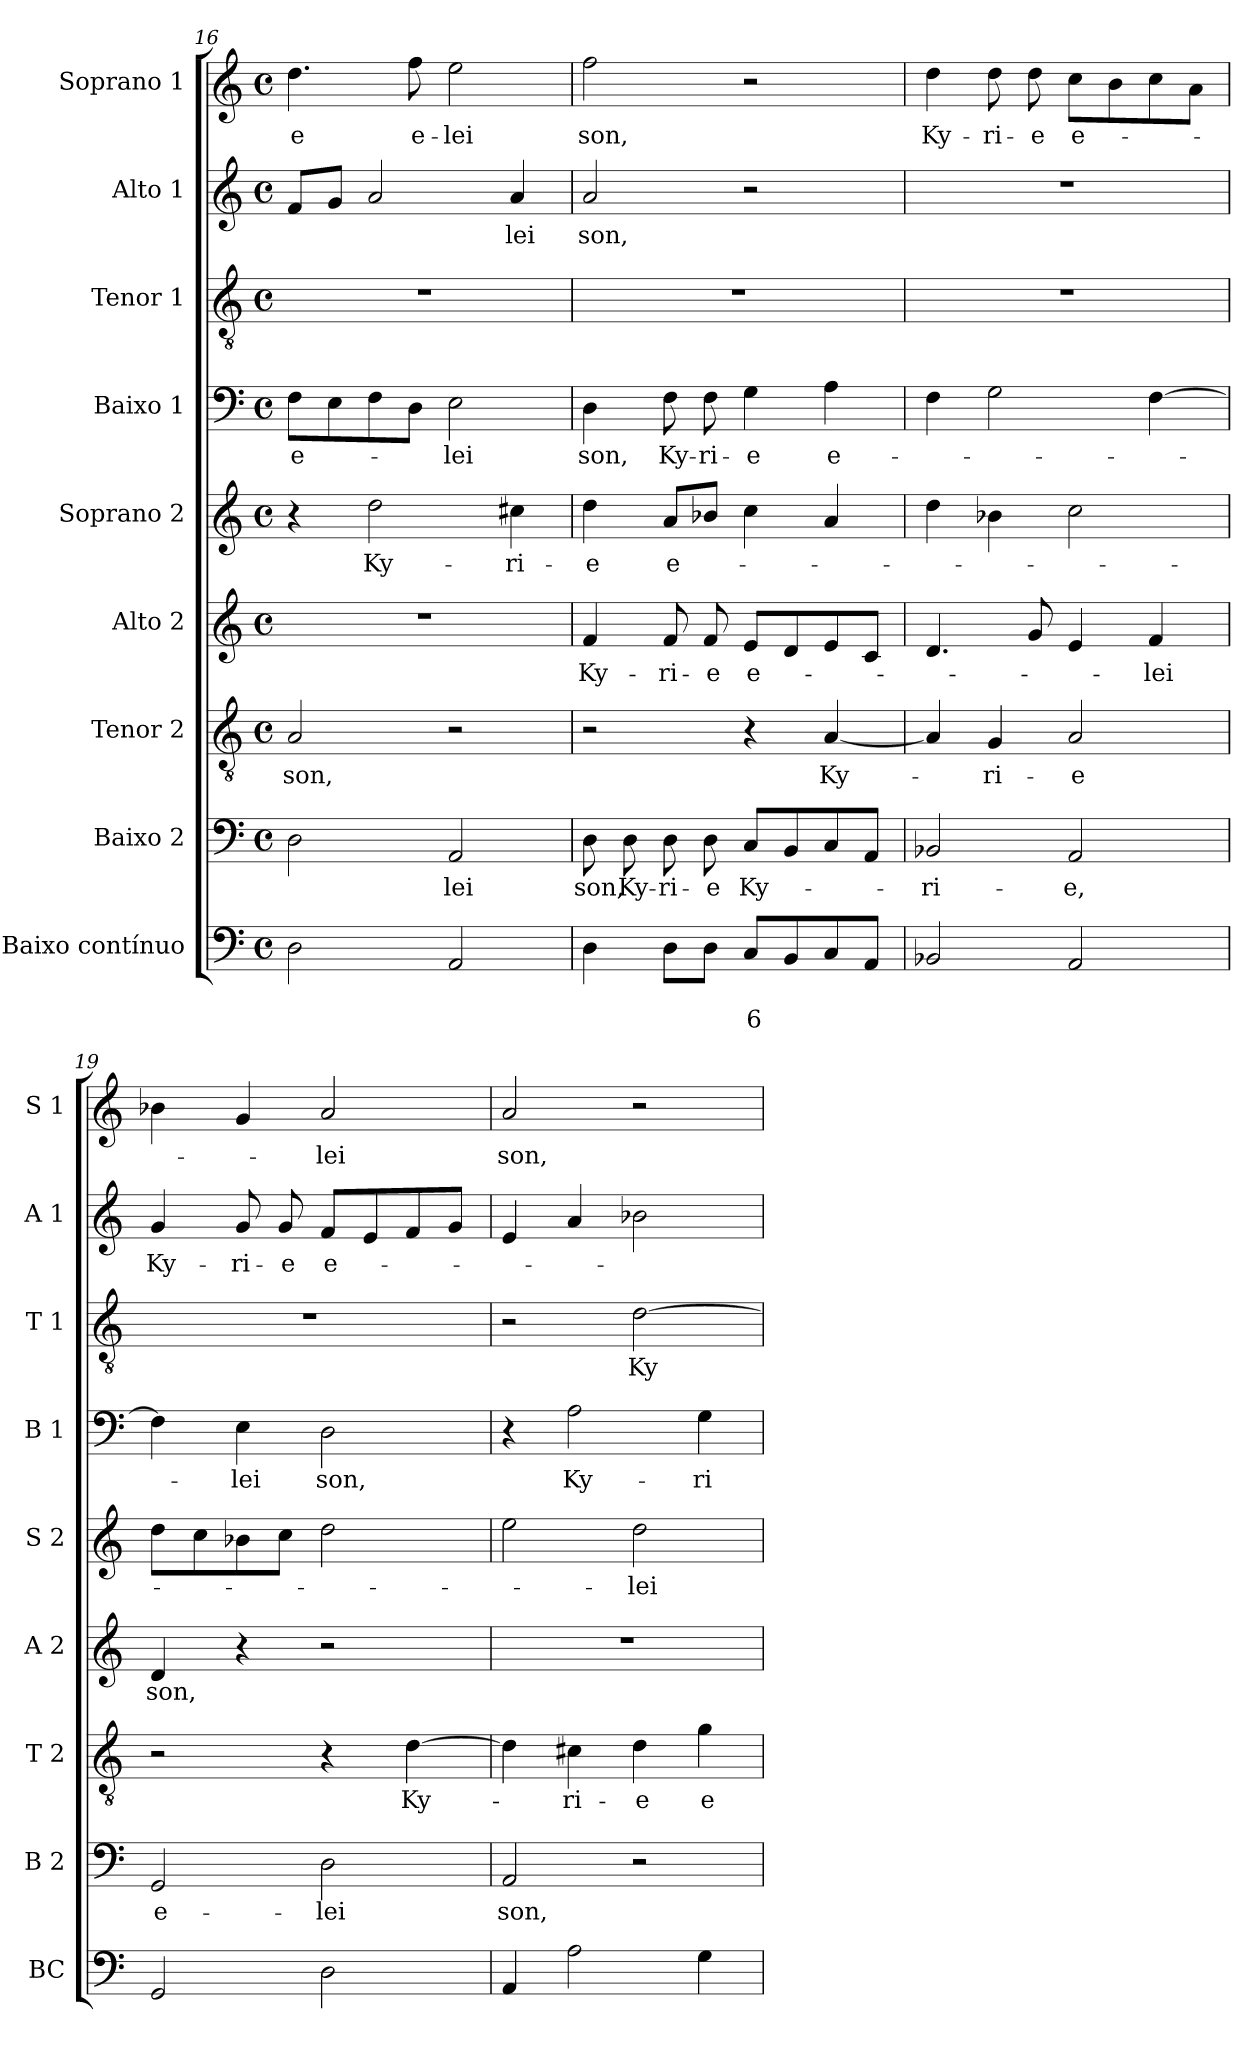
**kern	**text	**text	**kern	**text	**kern	**text	**kern	**text	**kern	**text	**kern	**text	**kern	**text	**kern	**text	**kern	**text
*part9	*part9	*part9	*part8	*part8	*part7	*part7	*part6	*part6	*part5	*part5	*part4	*part4	*part3	*part3	*part2	*part2	*part1	*part1
*staff9	*staff9	*staff9	*staff8	*staff8	*staff7	*staff7	*staff6	*staff6	*staff5	*staff5	*staff4	*staff4	*staff3	*staff3	*staff2	*staff2	*staff1	*staff1
*I"Baixo contínuo	*	*	*I"Baixo 2	*	*I"Tenor 2	*	*I"Alto 2	*	*I"Soprano 2	*	*I"Baixo 1	*	*I"Tenor 1	*	*I"Alto 1	*	*I"Soprano 1	*
*I'BC	*	*	*I'B 2	*	*I'T 2	*	*I'A 2	*	*I'S 2	*	*I'B 1	*	*I'T 1	*	*I'A 1	*	*I'S 1	*
!!LO:PB:g=z
*clefF4	*	*	*clefF4	*	*clefGv2	*	*clefG2	*	*clefG2	*	*clefF4	*	*clefGv2	*	*clefG2	*	*clefG2	*
*k[]	*	*	*k[]	*	*k[]	*	*k[]	*	*k[]	*	*k[]	*	*k[]	*	*k[]	*	*k[]	*
*C:	*	*	*C:	*	*C:	*	*C:	*	*C:	*	*C:	*	*C:	*	*C:	*	*C:	*
*M4/4	*	*	*M4/4	*	*M4/4	*	*M4/4	*	*M4/4	*	*M4/4	*	*M4/4	*	*M4/4	*	*M4/4	*
*met(c)	*	*	*met(c)	*	*met(c)	*	*met(c)	*	*met(c)	*	*met(c)	*	*met(c)	*	*met(c)	*	*met(c)	*
=16	=16	=16	=16	=16	=16	=16	=16	=16	=16	=16	=16	=16	=16	=16	=16	=16	=16	=16
*^	*	*	*	*	*	*	*	*	*	*	*	*	*	*	*	*	*	*
!	!	!	!	!	!	!	!LO:LY:b	!	!	!	!	!	!LO:LY:b	!	!	!	!	!	!LO:LY:b
2D\	2ryy	.	.	2D\	.	2A/	son,	1r	.	4r	.	8F\L	e-	1r	.	8f/L	.	4.dd\	-e
.	.	.	.	.	.	.	.	.	.	.	.	8E\	.	.	.	8g/J	.	.	.
!	!	!	!	!	!	!	!	!	!	!	!LO:LY:b	!	!	!	!	!	!	!	!
.	.	.	.	.	.	.	.	.	.	2dd\	Ky-	8F\	.	.	.	2a/	.	.	.
!	!	!	!	!	!	!	!	!	!	!	!	!	!	!	!	!	!	!	!LO:LY:b
.	.	.	.	.	.	.	.	.	.	.	.	8D\J	.	.	.	.	.	8ff\	e-
!	!	!	!	!	!LO:LY:b	!	!	!	!	!	!	!	!LO:LY:b	!	!	!	!	!	!LO:LY:b
2AA/	4ryy	.	.	2AA/	-lei	2r	.	.	.	.	.	2E\	-lei	.	.	.	.	2ee\	-lei
!	!	!	!	!	!	!	!	!	!	!	!LO:LY:b	!	!	!	!	!	!LO:LY:b	!	!
.	4ryy	.	.	.	.	.	.	.	.	4cc#X\	-ri-	.	.	.	.	4a/	-lei	.	.
=17	=17	=17	=17	=17	=17	=17	=17	=17	=17	=17	=17	=17	=17	=17	=17	=17	=17	=17	=17
!	!	!	!	!	!LO:LY:b	!	!	!	!LO:LY:b	!	!LO:LY:b	!	!LO:LY:b	!	!	!	!LO:LY:b	!	!LO:LY:b
*v	*v	*	*	*	*	*	*	*	*	*	*	*	*	*	*	*	*	*	*
4D\	.	.	8D\	son,	2r	.	4f/	Ky-	4dd\	-e	4D\	son,	1r	.	2a/	son,	2ff\	son,
!	!	!	!	!LO:LY:b	!	!	!	!	!	!	!	!	!	!	!	!	!	!
.	.	.	8D\	Ky-	.	.	.	.	.	.	.	.	.	.	.	.	.	.
!	!	!	!	!LO:LY:b	!	!	!	!LO:LY:b	!	!LO:LY:b	!	!LO:LY:b	!	!	!	!	!	!
8D\L	.	.	8D\	-ri-	.	.	8f/	-ri-	8a/L	e-	8F\	Ky-	.	.	.	.	.	.
!	!	!	!	!LO:LY:b	!	!	!	!LO:LY:b	!	!	!	!LO:LY:b	!	!	!	!	!	!
8D\J	.	.	8D\	-e	.	.	8f/	-e	8b-X/J	.	8F\	-ri-	.	.	.	.	.	.
!	!	!LO:LY:b	!	!LO:LY:b	!	!	!	!LO:LY:b	!	!	!	!LO:LY:b	!	!	!	!	!	!
8C/L	.	6	8C/L	Ky-	4r	.	8e/L	e-	4cc\	.	4G\	-e	.	.	2r	.	2r	.
8BB/	.	.	8BB/	.	.	.	8d/	.	.	.	.	.	.	.	.	.	.	.
!	!	!	!	!	!	!LO:LY:b	!	!	!	!	!	!LO:LY:b	!	!	!	!	!	!
8C/	.	.	8C/	.	[4A/	Ky-	8e/	.	4a/	.	4A\	e-	.	.	.	.	.	.
8AA/J	.	.	8AA/J	.	.	.	8c/J	.	.	.	.	.	.	.	.	.	.	.
=18	=18	=18	=18	=18	=18	=18	=18	=18	=18	=18	=18	=18	=18	=18	=18	=18	=18	=18
*^	*	*	*	*	*	*	*	*	*	*	*	*	*	*	*	*	*	*
!	!	!	!	!	!LO:LY:b	!	!	!	!	!	!	!	!	!	!	!	!	!	!LO:LY:b
2BB-X/	4ryy	.	.	2BB-X/	-ri-	4A/]	.	4.d/	.	4dd\	.	4F\	.	1r	.	1r	.	4dd\	Ky-
!	!	!	!	!	!	!	!LO:LY:b	!	!	!	!	!	!	!	!	!	!	!	!LO:LY:b
.	4ryy	.	.	.	.	4G/	-ri-	.	.	4b-X\	.	2G\	.	.	.	.	.	8dd\	-ri-
!	!	!	!	!	!	!	!	!	!	!	!	!	!	!	!	!	!	!	!LO:LY:b
.	.	.	.	.	.	.	.	8g/	.	.	.	.	.	.	.	.	.	8dd\	-e
!	!	!	!	!	!LO:LY:b	!	!LO:LY:b	!	!	!	!	!	!	!	!	!	!	!	!LO:LY:b
2AA/	4ryy	.	.	2AA/	-e,	2A/	-e	4e/	.	2cc\	.	.	.	.	.	.	.	8cc\L	e-
.	.	.	.	.	.	.	.	.	.	.	.	.	.	.	.	.	.	8b\	.
!	!	!	!	!	!	!	!	!	!LO:LY:b	!	!	!	!	!	!	!	!	!	!
.	4ryy	.	.	.	.	.	.	4f/	-lei	.	.	[4F\	.	.	.	.	.	8cc\	.
.	.	.	.	.	.	.	.	.	.	.	.	.	.	.	.	.	.	8a\J	.
=19	=19	=19	=19	=19	=19	=19	=19	=19	=19	=19	=19	=19	=19	=19	=19	=19	=19	=19	=19
!	!	!	!	!	!LO:LY:b	!	!	!	!LO:LY:b	!	!	!	!	!	!	!	!LO:LY:b	!	!
2GG/	4ryy	.	.	2GG/	e-	2r	.	4d/	son,	8dd\L	.	4F\]	.	1r	.	4g/	Ky-	4b-X\	.
.	.	.	.	.	.	.	.	.	.	8cc\	.	.	.	.	.	.	.	.	.
!	!	!	!	!	!	!	!	!	!	!	!	!	!LO:LY:b	!	!	!	!LO:LY:b	!	!
.	2.ryy	.	.	.	.	.	.	4r	.	8b-X\	.	4E\	-lei	.	.	8g/	-ri-	4g/	.
!	!	!	!	!	!	!	!	!	!	!	!	!	!	!	!	!	!LO:LY:b	!	!
.	.	.	.	.	.	.	.	.	.	8cc\J	.	.	.	.	.	8g/	-e	.	.
!	!	!	!	!	!LO:LY:b	!	!	!	!	!	!	!	!LO:LY:b	!	!	!	!LO:LY:b	!	!LO:LY:b
2D\	.	.	.	2D\	-lei	4r	.	2r	.	2dd\	.	2D\	son,	.	.	8f/L	e-	2a/	-lei
.	.	.	.	.	.	.	.	.	.	.	.	.	.	.	.	8e/	.	.	.
!	!	!	!	!	!	!	!LO:LY:b	!	!	!	!	!	!	!	!	!	!	!	!
.	.	.	.	.	.	[4d\	Ky-	.	.	.	.	.	.	.	.	8f/	.	.	.
.	.	.	.	.	.	.	.	.	.	.	.	.	.	.	.	8g/J	.	.	.
=20	=20	=20	=20	=20	=20	=20	=20	=20	=20	=20	=20	=20	=20	=20	=20	=20	=20	=20	=20
!	!	!	!	!	!LO:LY:b	!	!	!	!	!	!	!	!	!	!	!	!	!	!LO:LY:b
4AA/	4ryy	.	.	2AA/	son,	4d\]	.	1r	.	2ee\	.	4r	.	2r	.	4e/	.	2a/	son,
!	!	!	!	!	!	!	!LO:LY:b	!	!	!	!	!	!LO:LY:b	!	!	!	!	!	!
2A\	4ryy	.	.	.	.	4c#X\	-ri-	.	.	.	.	2A\	Ky-	.	.	4a/	.	.	.
!	!	!	!	!	!	!	!LO:LY:b	!	!	!	!LO:LY:b	!	!	!	!LO:LY:b	!	!	!	!
.	4ryy	.	.	2r	.	4d\	-e	.	.	2dd\	-lei	.	.	[2d\	Ky-	2b-X\	.	2r	.
!	!	!	!	!	!	!	!LO:LY:b	!	!	!	!	!	!LO:LY:b	!	!	!	!	!	!
4G\	4ryy	.	.	.	.	4g\	e-	.	.	.	.	4G\	-ri-	.	.	.	.	.	.
*v	*v	*	*	*	*	*	*	*	*	*	*	*	*	*	*	*	*	*	*
=	=	=	=	=	=	=	=	=	=	=	=	=	=	=	=	=	=	=
*-	*-	*-	*-	*-	*-	*-	*-	*-	*-	*-	*-	*-	*-	*-	*-	*-	*-	*-
